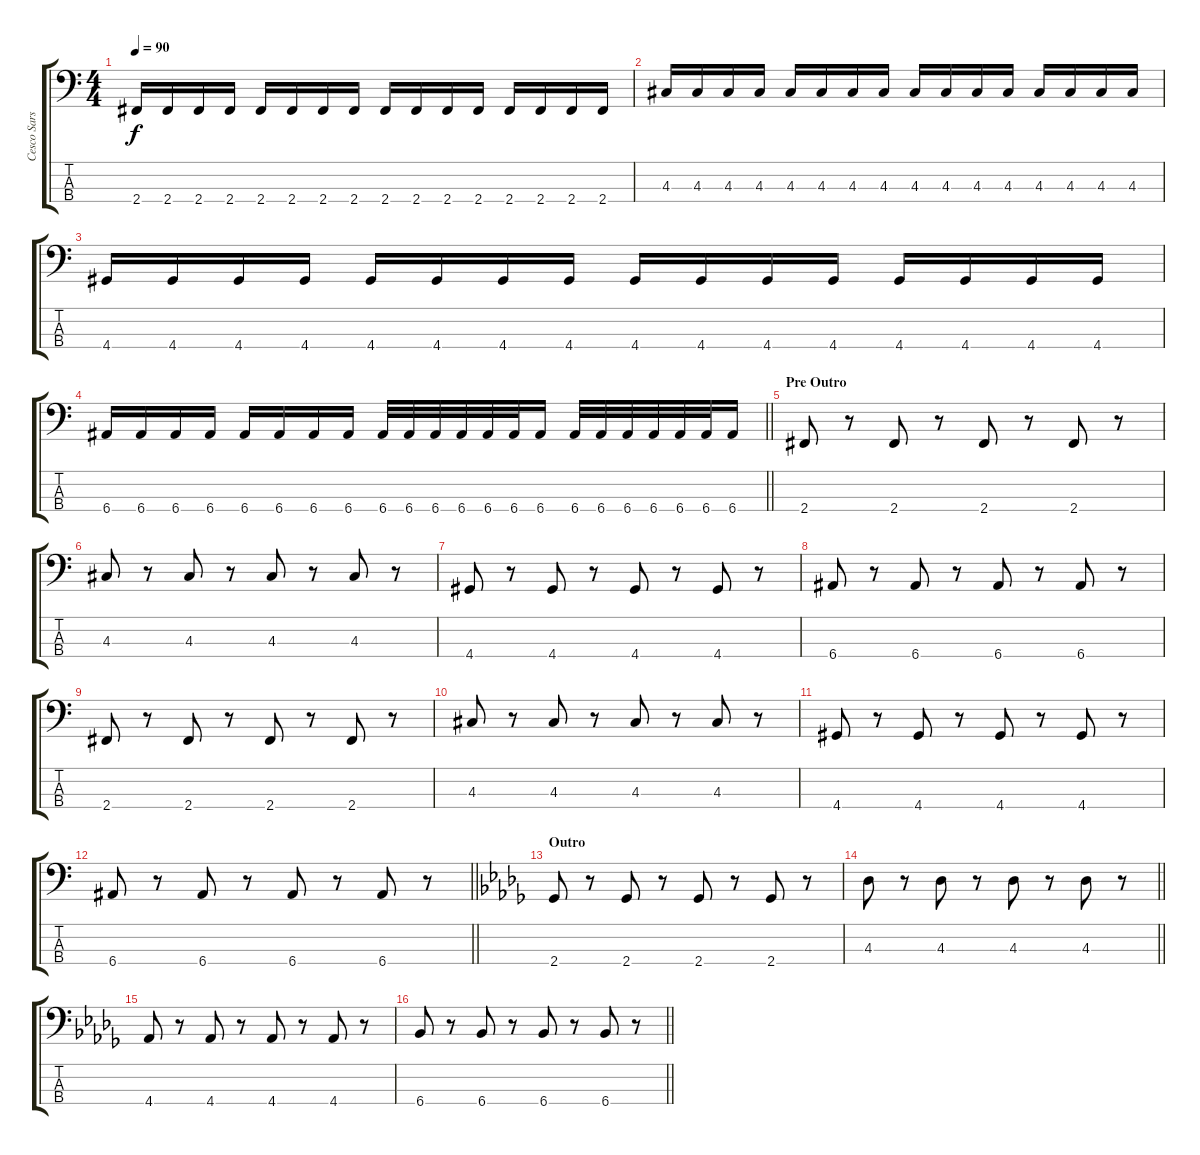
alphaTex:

\track ("Cesco Sarsano (Bass)" "Cesco Sars") {instrument electricbassfinger}
\staff {score tabs}
\tuning (G2 D2 A1 E1) {hide}
\ts (4 4)
\tempo 90
\clef f4
\ks c
2.4.16{dy f} 2.4.16 2.4.16 2.4.16 2.4.16 2.4.16 2.4.16 2.4.16 2.4.16 2.4.16 2.4.16 2.4.16 2.4.16 2.4.16 2.4.16 2.4.16 |
4.3.16 4.3.16 4.3.16 4.3.16 4.3.16 4.3.16 4.3.16 4.3.16 4.3.16 4.3.16 4.3.16 4.3.16 4.3.16 4.3.16 4.3.16 4.3.16 |
4.4.16 4.4.16 4.4.16 4.4.16 4.4.16 4.4.16 4.4.16 4.4.16 4.4.16 4.4.16 4.4.16 4.4.16 4.4.16 4.4.16 4.4.16 4.4.16 |
\barLineRight lightlight
6.4.16 6.4.16 6.4.16 6.4.16 6.4.16 6.4.16 6.4.16 6.4.16 6.4.32 6.4.32 6.4.32 6.4.32 6.4.32 6.4.32 6.4.16 6.4.32 6.4.32 6.4.32 6.4.32 6.4.32 6.4.32 6.4.16 |
\section ("" "Pre Outro")
2.4.8 r.8 2.4.8 r.8 2.4.8 r.8 2.4.8 r.8 |
4.3.8 r.8 4.3.8 r.8 4.3.8 r.8 4.3.8 r.8 |
4.4.8 r.8 4.4.8 r.8 4.4.8 r.8 4.4.8 r.8 |
6.4.8 r.8 6.4.8 r.8 6.4.8 r.8 6.4.8 r.8 |
2.4.8 r.8 2.4.8 r.8 2.4.8 r.8 2.4.8 r.8 |
4.3.8 r.8 4.3.8 r.8 4.3.8 r.8 4.3.8 r.8 |
4.4.8 r.8 4.4.8 r.8 4.4.8 r.8 4.4.8 r.8 |
\barLineRight lightlight
6.4.8 r.8 6.4.8 r.8 6.4.8 r.8 6.4.8 r.8 |
\section ("" "Outro")
\ks db
2.4.8 r.8 2.4.8 r.8 2.4.8 r.8 2.4.8 r.8 |
\barLineRight lightlight
4.3.8 r.8 4.3.8 r.8 4.3.8 r.8 4.3.8 r.8 |
4.4.8 r.8 4.4.8 r.8 4.4.8 r.8 4.4.8 r.8 |
\barLineRight lightlight
6.4.8 r.8 6.4.8 r.8 6.4.8 r.8 6.4.8 r.8
